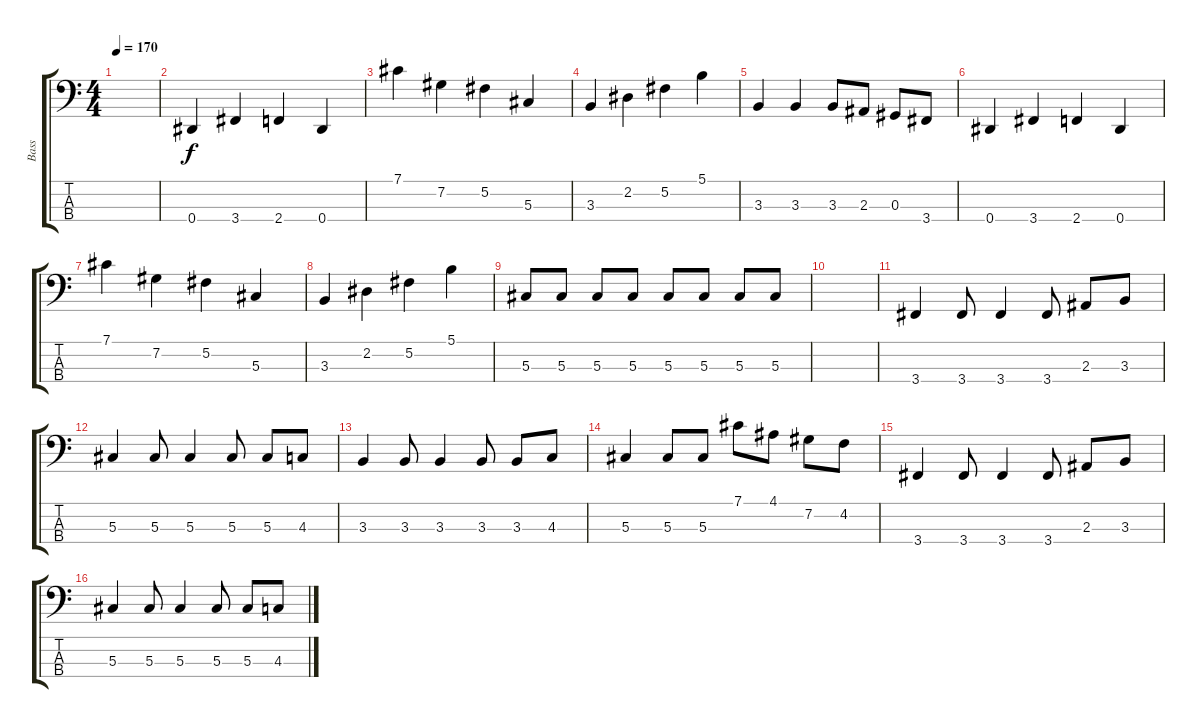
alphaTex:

\track ("Bass" "Bass") {instrument electricbasspick}
\staff {score tabs}
\tuning (Gb2 Db2 Ab1 Eb1) {hide}
\ts (4 4)
\tempo 170
\clef f4
\ks c
|
0.4.4 3.4.4 2.4.4 0.4.4 |
7.1.4 7.2.4 5.2.4 5.3.4 |
3.3.4 2.2.4 5.2.4 5.1.4 |
3.3.4 3.3.4 3.3.8 2.3.8 0.3.8 3.4.8 |
0.4.4 3.4.4 2.4.4 0.4.4 |
7.1.4 7.2.4 5.2.4 5.3.4 |
3.3.4 2.2.4 5.2.4 5.1.4 |
5.3.8 5.3.8 5.3.8 5.3.8 5.3.8 5.3.8 5.3.8 5.3.8 |
|
3.4.4 3.4.8 3.4.4 3.4.8 2.3.8 3.3.8 |
5.3.4 5.3.8 5.3.4 5.3.8 5.3.8 4.3.8 |
3.3.4 3.3.8 3.3.4 3.3.8 3.3.8 4.3.8 |
5.3.4 5.3.8 5.3.8 7.1.8 4.1.8 7.2.8 4.2.8 |
3.4.4 3.4.8 3.4.4 3.4.8 2.3.8 3.3.8 |
5.3.4 5.3.8 5.3.4 5.3.8 5.3.8 4.3.8
